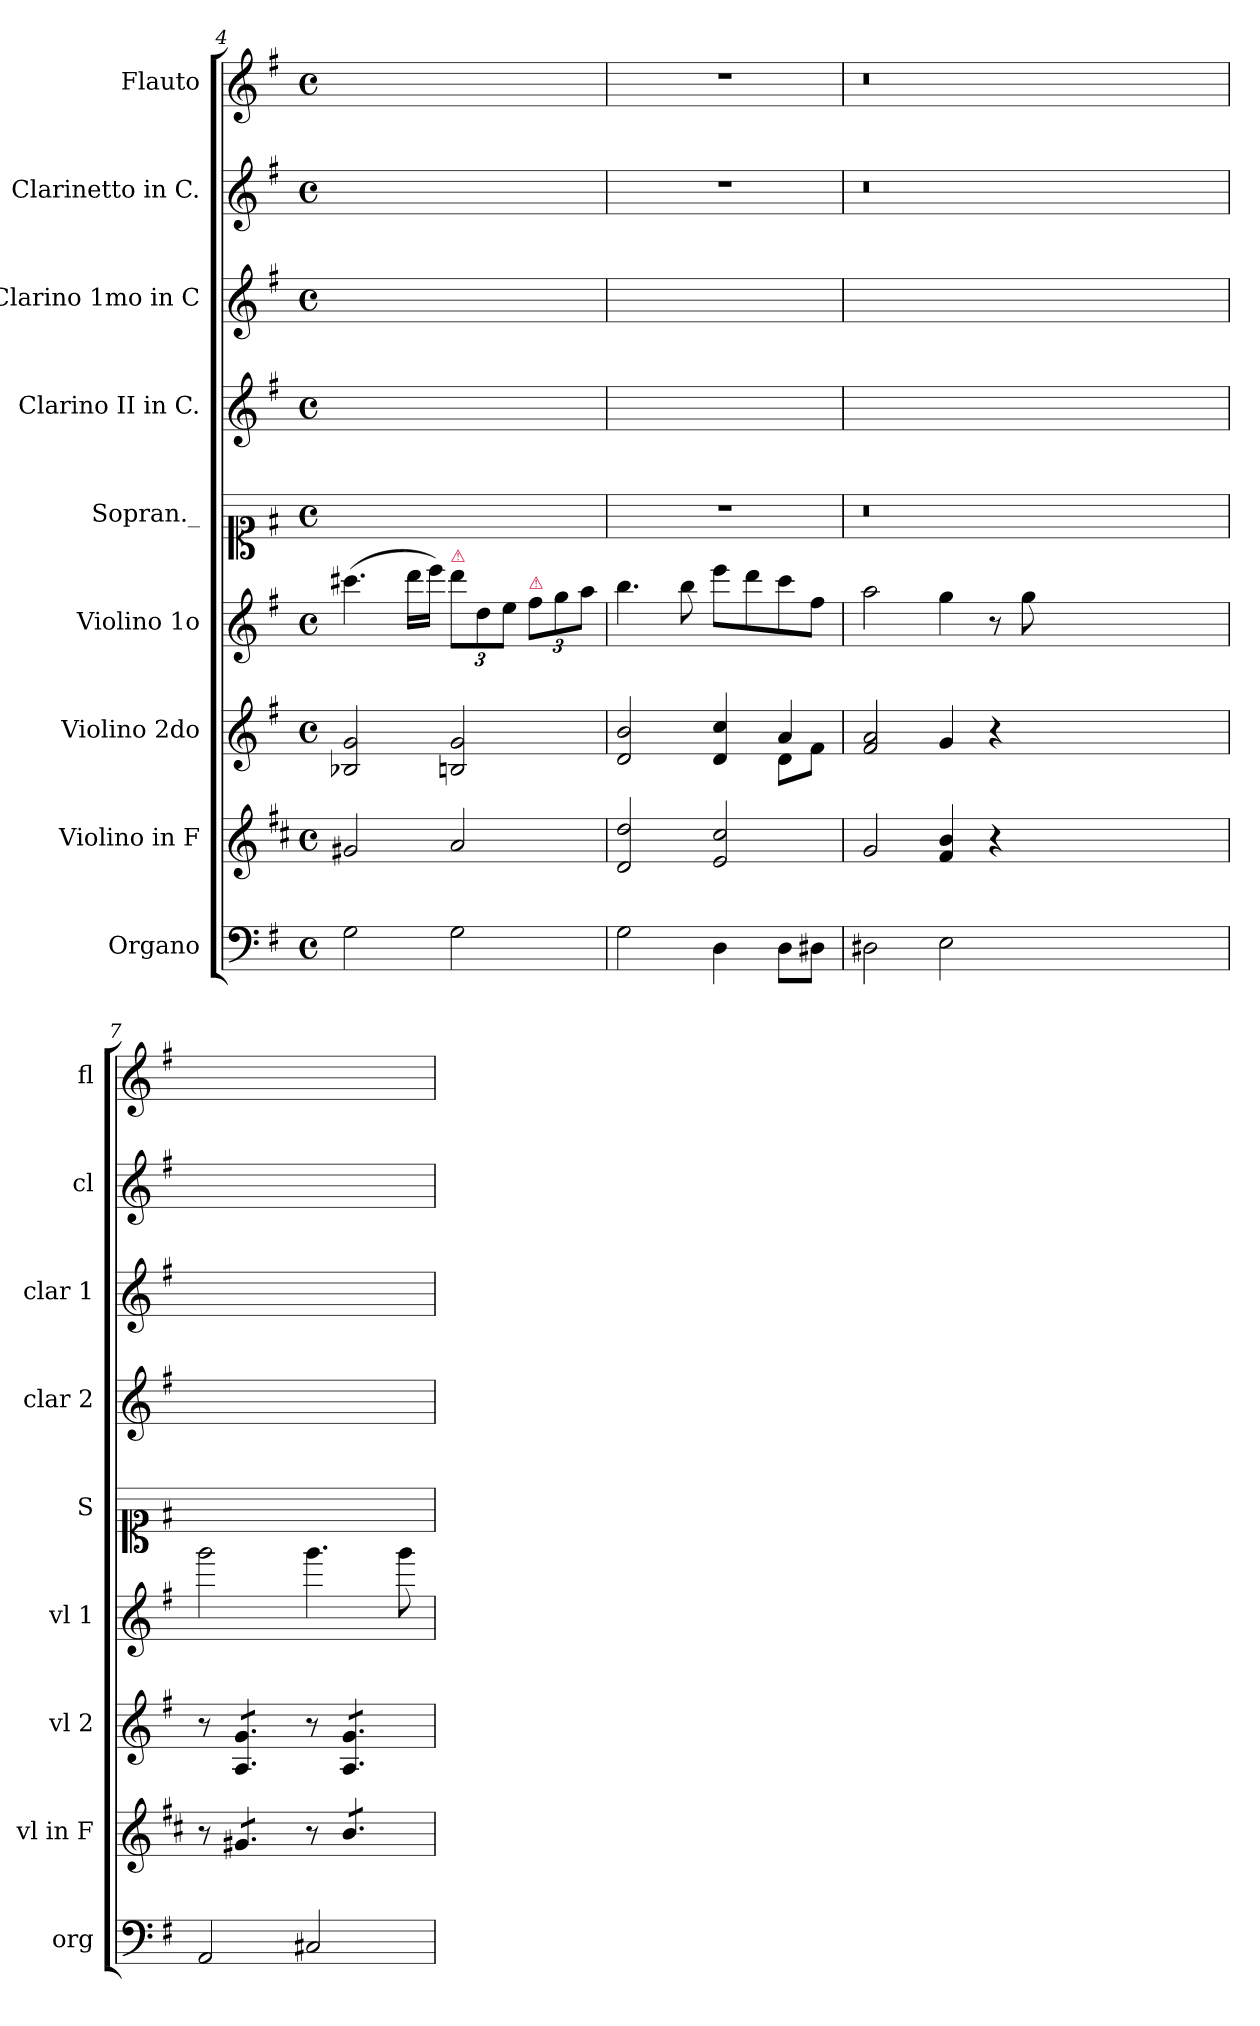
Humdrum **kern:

**kern	**kern	**kern	**kern	**kern	**kern	**kern	**kern	**kern
*part9	*part8	*part7	*part6	*part5	*part4	*part3	*part2	*part1
*staff9	*staff8	*staff7	*staff6	*staff5	*staff4	*staff3	*staff2	*staff1
*I"Organo	*I"Violino in F	*I"Violino 2do	*I"Violino 1o	*I"Sopran._	*I"Clarino II in C.	*I"Clarino 1mo in C	*I"Clarinetto in C.	*I"Flauto
*I'org	*I'vl in F	*I'vl 2	*I'vl 1	*I'S	*I'clar 2	*I'clar 1	*I'cl	*I'fl
*clefF4	*clefG2	*clefG2	*clefG2	*clefC1	*clefG2	*clefG2	*clefG2	*clefG2
*	*ITrd4c7	*	*	*	*	*	*	*
*k[f#]	*k[f#]	*k[f#]	*k[f#]	*k[f#]	*k[f#]	*k[f#]	*k[f#]	*k[f#]
*G:	*G:	*G:	*G:	*G:	*G:	*G:	*G:	*G:
*M4/4	*M4/4	*M4/4	*M4/4	*M4/4	*M4/4	*M4/4	*M4/4	*M4/4
*met(c)	*met(c)	*met(c)	*met(c)	*met(c)	*met(c)	*met(c)	*met(c)	*met(c)
=4	=4	=4	=4	=4	=4	=4	=4	=4
2G\	2c#X/	2B-X/ 2g/	(4.ccc#X\	1ryy	1ryy	1ryy	1ryy	1ryy
.	.	.	16ddd\LL	.	.	.	.	.
.	.	.	16eee\JJ)	.	.	.	.	.
!	!	!	!LO:TX:a:color=crimson:t=⚠	!	!	!	!	!
2G\	2d/	2Bn/ 2g/	12ddd\L	.	.	.	.	.
.	.	.	12dd\	.	.	.	.	.
.	.	.	12ee\J	.	.	.	.	.
!	!	!	!LO:TX:a:color=crimson:t=⚠	!	!	!	!	!
.	.	.	12ff#\L	.	.	.	.	.
.	.	.	12gg\	.	.	.	.	.
.	.	.	12aa\J	.	.	.	.	.
=5	=5	=5	=5	=5	=5	=5	=5	=5
*	*	*^	*	*	*	*	*	*
2G\	2G/ 2g/	2d/ 2b/	2ryy	4.bb\	1r	1ryy	1ryy	1r	1r
.	.	.	.	8bb\	.	.	.	.	.
4D\	2A/ 2f#/	4d/ 4cc/	4ryy	8eee\L	.	.	.	.	.
.	.	.	.	8ddd\	.	.	.	.	.
8D\L	.	4a/	8d\L	8ccc\	.	.	.	.	.
8D#X\J	.	.	8f#\J	8ff#\J	.	.	.	.	.
*	*	*v	*v	*	*	*	*	*	*
=6	=6	=6	=6	=6	=6	=6	=6	=6
2D#X\	2c/	2f#/ 2a/	2aa\	0.r	1ryy	1ryy	0.r	0.r
2E\	4B/ 4e/	4g/	4gg\	.	.	.	.	.
.	4r	4r	8r	.	.	.	.	.
.	.	.	8gg\	.	.	.	.	.
0ryy	0ryy	0ryy	0ryy	.	0ryy	0ryy	.	.
=7	=7	=7	=7	=7	=7	=7	=7	=7
2AA/	8r	8r	2ggg\	1ryy	1ryy	1ryy	1ryy	1ryy
*	*tremolo	*	*	*	*	*	*	*
*	*	*tremolo	*	*	*	*	*	*
.	8c#X/L	8A/ 8g/L	.	.	.	.	.	.
.	8c#X/	8A/ 8g/	.	.	.	.	.	.
.	8c#X/J	8A/ 8g/J	.	.	.	.	.	.
2C#X/	8r	8r	4.ggg\	.	.	.	.	.
.	8e/L	8A/ 8g/L	.	.	.	.	.	.
.	8e/	8A/ 8g/	.	.	.	.	.	.
.	8e/J	8A/ 8g/J	8ggg\	.	.	.	.	.
*	*	*Xtremolo	*	*	*	*	*	*
*	*Xtremolo	*	*	*	*	*	*	*
=	=	=	=	=	=	=	=	=
*-	*-	*-	*-	*-	*-	*-	*-	*-
